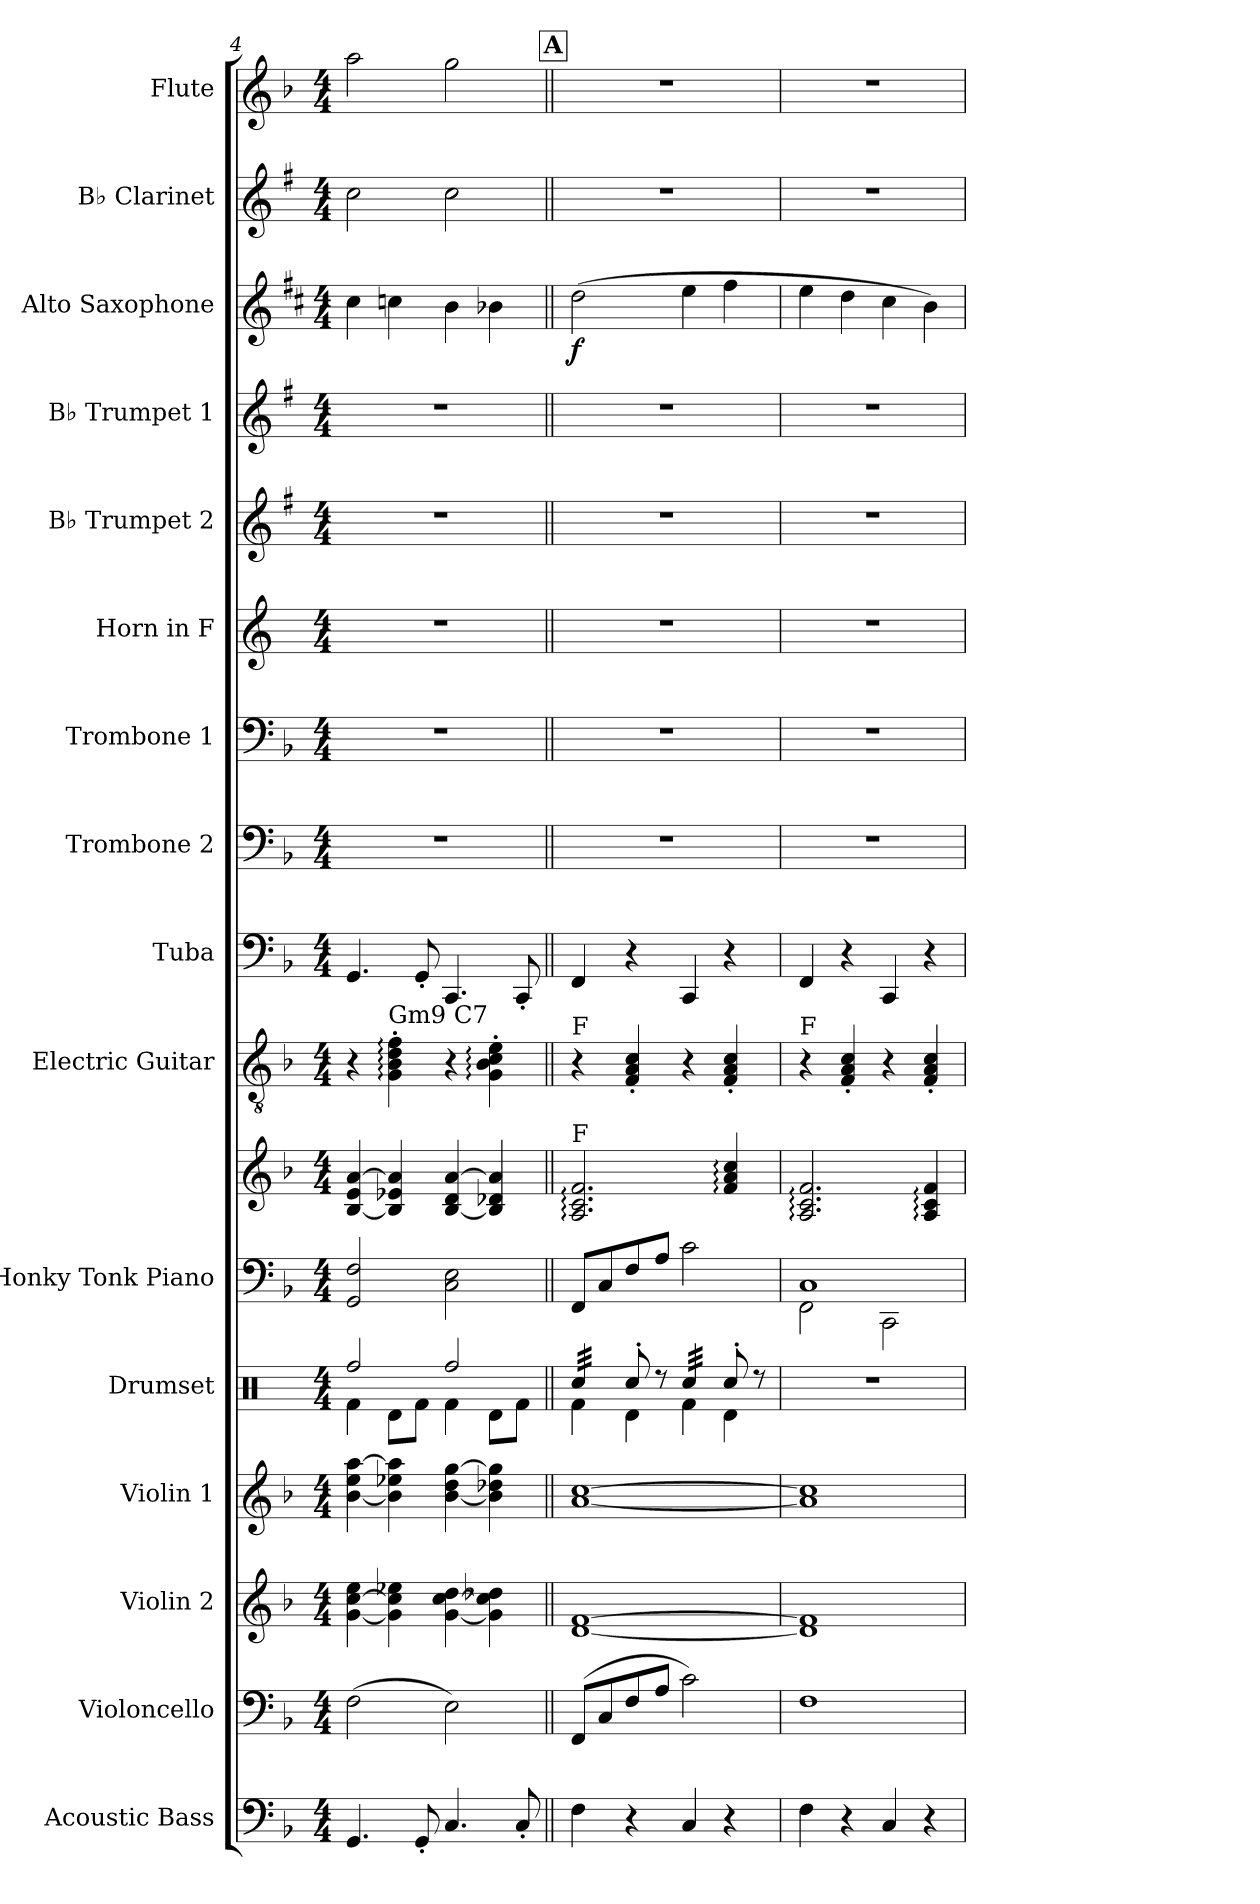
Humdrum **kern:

**kern	**kern	**kern	**kern	**kern	**kern	**kern	**kern	**kern	**kern	**kern	**kern	**kern	**kern	**kern	**dynam	**kern	**kern
*part16	*part15	*part14	*part13	*part12	*part11	*part11	*part10	*part9	*part8	*part7	*part6	*part5	*part4	*part3	*part3	*part2	*part1
*staff17	*staff16	*staff15	*staff14	*staff13	*staff12	*staff11	*staff10	*staff9	*staff8	*staff7	*staff6	*staff5	*staff4	*staff3	*staff3	*staff2	*staff1
*I"Acoustic Bass	*I"Violoncello	*I"Violin 2	*I"Violin 1	*I"Drumset	*I"Honky Tonk Piano	*	*I"Electric Guitar	*I"Tuba	*I"Trombone 2	*I"Trombone 1	*I"Horn in F	*I"B♭ Trumpet 2	*I"B♭ Trumpet 1	*I"Alto Saxophone	*	*I"B♭ Clarinet	*I"Flute
*I'Bass	*I'Vc.	*I'Vln. 2	*I'Vln. 1	*I'D. Set	*I'Hnk. Pno.	*	*I'El. Guit.	*I'Tba.	*I'Tbn. 2	*I'Tbn. 1	*	*I'B♭ Tpt. 2	*I'B♭ Tpt. 1	*I'A. Sax.	*	*I'B♭ Cl.	*I'Fl.
*clefF4	*clefF4	*clefG2	*clefG2	*clefX	*clefF4	*clefG2	*clefGv2	*clefF4	*clefF4	*clefF4	*clefG2	*clefG2	*clefG2	*clefG2	*	*clefG2	*clefG2
*ITrd7c12	*	*	*	*	*	*	*	*	*	*	*ITrd4c7	*ITrd1c2	*ITrd1c2	*ITrd5c9	*	*ITrd1c2	*
*k[b-]	*k[b-]	*k[b-]	*k[b-]	*k[]	*k[b-]	*k[b-]	*k[b-]	*k[b-]	*k[b-]	*k[b-]	*k[b-]	*k[b-]	*k[b-]	*k[b-]	*	*k[b-]	*k[b-]
*M4/4	*M4/4	*M4/4	*M4/4	*M4/4	*M4/4	*M4/4	*M4/4	*M4/4	*M4/4	*M4/4	*M4/4	*M4/4	*M4/4	*M4/4	*	*M4/4	*M4/4
=4	=4	=4	=4	=4	=4	=4	=4	=4	=4	=4	=4	=4	=4	=4	=4	=4	=4
*	*	*	*	*^	*	*	*	*	*	*	*	*	*	*	*	*	*
4.GGG/	(>2F\	[4g\ [4cc\ 4ee\	[4b-\ 4ee\ [4aa\	2Rff/	4Rf\	2GG/ 2F/	[4B-/ 4e/ [4a/	4r	4.GG/	1r	1r	1r	1r	1r	4e\	.	2b-\	2aa\
!	!	!	!	!	!	!	!	!LO:TX:a:t=Gm9       C7	!	!	!	!	!	!	!	!	!	!
.	.	4g\] 4cc\] 4ee-X\	4b-\] 4ee-X\ 4aa\]	.	8Rd\L	.	4B-/] 4e-X/ 4a/]	4G\:' 4B-\:' 4d\:' 4f\:'	.	.	.	.	.	.	4e-X\	.	.	.
8GGG'/	.	.	.	.	8Rf\J	.	.	.	8GG'/	.	.	.	.	.	.	.	.	.
4.CC/	2E\)	[4g\ [4cc\ 4dd\	[4b-\ 4dd\ [4gg\	2Rff/	4Rf\	2C\ 2E\	[4B-/ 4d/ [4a/	4r	4.CC/	.	.	.	.	.	4d\	.	2b-\	2gg\
.	.	4g\] 4cc\] 4dd-X\	4b-\] 4dd-X\ 4gg\]	.	8Rd\L	.	4B-/] 4d-X/ 4a/]	4G\:' 4B-\:' 4c\:' 4e\:'	.	.	.	.	.	.	4d-X\	.	.	.
8CC'/	.	.	.	.	8Rf\J	.	.	.	8CC'/	.	.	.	.	.	.	.	.	.
!!LO:PB:g=z
!!LO:REH:place=s1:a:B:fs=14:t=A
=5||	=5||	=5||	=5||	=5||	=5||	=5||	=5||	=5||	=5||	=5||	=5||	=5||	=5||	=5||	=5||	=5||	=5||	=5||
!	!	!	!	!	!	!	!	!LO:TX:a:t=F	!	!	!	!	!	!	!	!	!	!
!	!	!	!	!	!	!	!LO:TX:a:t=F	!	!	!	!	!	!	!	!	!	!	!
!	!	!	!	!	!	!	!	!	!	!	!	!	!	!	!	!LO:DY:b	!	!
*	*	*	*	*tremolo	*	*	*	*	*	*	*	*	*	*	*	*	*	*
4FF\	(>8FF/L	[1d [1f	[1a [1cc	32Rcc/LLL	4Rf\	8FF/L	2.A/: 2.c/: 2.f/:	4r	4FF/	1r	1r	1r	1r	1r	(>2f\	f	1r	1r
.	.	.	.	32Rcc/	.	.	.	.	.	.	.	.	.	.	.	.	.	.
.	.	.	.	32Rcc/	.	.	.	.	.	.	.	.	.	.	.	.	.	.
.	.	.	.	32Rcc/	.	.	.	.	.	.	.	.	.	.	.	.	.	.
.	8C/	.	.	32Rcc/	.	8C/	.	.	.	.	.	.	.	.	.	.	.	.
.	.	.	.	32Rcc/	.	.	.	.	.	.	.	.	.	.	.	.	.	.
.	.	.	.	32Rcc/	.	.	.	.	.	.	.	.	.	.	.	.	.	.
.	.	.	.	32Rcc/JJJ	.	.	.	.	.	.	.	.	.	.	.	.	.	.
*	*	*	*	*Xtremolo	*	*	*	*	*	*	*	*	*	*	*	*	*	*
4r	8F/	.	.	8Rcc'/	4Rd\	8F/	.	4F/' 4A/' 4c/'	4r	.	.	.	.	.	.	.	.	.
.	8A/J	.	.	8r	.	8A/J	.	.	.	.	.	.	.	.	.	.	.	.
*	*	*	*	*tremolo	*	*	*	*	*	*	*	*	*	*	*	*	*	*
4CC/	2c\)	.	.	32Rcc/LLL	4Rf\	2c\	.	4r	4CC/	.	.	.	.	.	4g\	.	.	.
.	.	.	.	32Rcc/	.	.	.	.	.	.	.	.	.	.	.	.	.	.
.	.	.	.	32Rcc/	.	.	.	.	.	.	.	.	.	.	.	.	.	.
.	.	.	.	32Rcc/	.	.	.	.	.	.	.	.	.	.	.	.	.	.
.	.	.	.	32Rcc/	.	.	.	.	.	.	.	.	.	.	.	.	.	.
.	.	.	.	32Rcc/	.	.	.	.	.	.	.	.	.	.	.	.	.	.
.	.	.	.	32Rcc/	.	.	.	.	.	.	.	.	.	.	.	.	.	.
.	.	.	.	32Rcc/JJJ	.	.	.	.	.	.	.	.	.	.	.	.	.	.
*	*	*	*	*Xtremolo	*	*	*	*	*	*	*	*	*	*	*	*	*	*
4r	.	.	.	8Rcc'/	4Rd\	.	4f/: 4a/: 4cc/:	4F/' 4A/' 4c/'	4r	.	.	.	.	.	4a\	.	.	.
.	.	.	.	8r	.	.	.	.	.	.	.	.	.	.	.	.	.	.
*	*	*	*	*v	*v	*	*	*	*	*	*	*	*	*	*	*	*	*
=6	=6	=6	=6	=6	=6	=6	=6	=6	=6	=6	=6	=6	=6	=6	=6	=6	=6
*	*	*	*	*	*^	*	*	*	*	*	*	*	*	*	*	*	*
!	!	!	!	!	!	!	!	!LO:TX:a:t=F	!	!	!	!	!	!	!	!	!	!
4FF\	1F	1d] 1f]	1a] 1cc]	1r	1C	2FF\	2.A/: 2.c/: 2.f/:	4r	4FF/	1r	1r	1r	1r	1r	4g\	.	1r	1r
4r	.	.	.	.	.	.	.	4F/' 4A/' 4c/'	4r	.	.	.	.	.	4f\	.	.	.
4CC/	.	.	.	.	.	2CC\	.	4r	4CC/	.	.	.	.	.	4e\	.	.	.
4r	.	.	.	.	.	.	4A/: 4c/: 4f/:	4F/' 4A/' 4c/'	4r	.	.	.	.	.	4d\)	.	.	.
*	*	*	*	*	*v	*v	*	*	*	*	*	*	*	*	*	*	*	*
=	=	=	=	=	=	=	=	=	=	=	=	=	=	=	=	=	=
*-	*-	*-	*-	*-	*-	*-	*-	*-	*-	*-	*-	*-	*-	*-	*-	*-	*-
